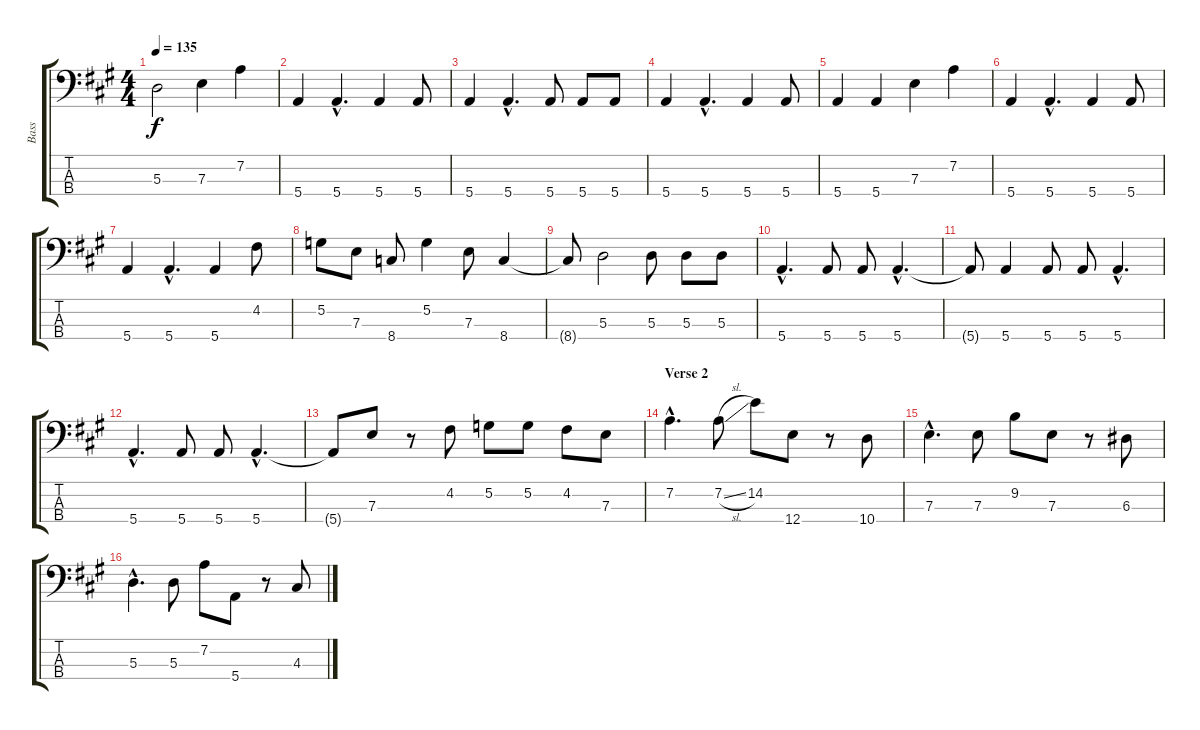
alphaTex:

\track ("Bass" "Bass") {instrument acousticbass}
\staff {score tabs}
\tuning (G2 D2 A1 E1) {hide}
\ts (4 4)
\tempo 135
\clef f4
\ks a
5.3.2{dy f} 7.3.4 7.2.4 |
5.4.4 5.4{hac}.4{d} 5.4.4 5.4.8 |
5.4.4 5.4{hac}.4{d} 5.4.8 5.4.8 5.4.8 |
5.4.4 5.4{hac}.4{d} 5.4.4 5.4.8 |
5.4.4 5.4.4 7.3.4 7.2.4 |
5.4.4 5.4{hac}.4{d} 5.4.4 5.4.8 |
5.4.4 5.4{hac}.4{d} 5.4.4 4.2.8 |
5.2.8 7.3.8 8.4.8 5.2.4 7.3.8 8.4.4 |
8.4{t}.8 5.3.2 5.3.8 5.3.8 5.3.8 |
5.4{hac}.4{d} 5.4.8 5.4.8 5.4{hac}.4{d} |
5.4{t}.8 5.4.4 5.4.8 5.4.8 5.4{hac}.4{d} |
5.4{hac}.4{d} 5.4.8 5.4.8 5.4{hac}.4{d} |
5.4{t}.8 7.3.8 r.8 4.2.8 5.2.8 5.2.8 4.2.8 7.3.8 |
\section ("" "Verse 2")
7.2{hac}.4{d} 7.2{sl}.8 14.2.8 12.4.8 r.8 10.4.8 |
7.3{hac}.4{d} 7.3.8 9.2.8 7.3.8 r.8 6.3.8 |
5.3{hac}.4{d} 5.3.8 7.2.8 5.4.8 r.8 4.3.8
